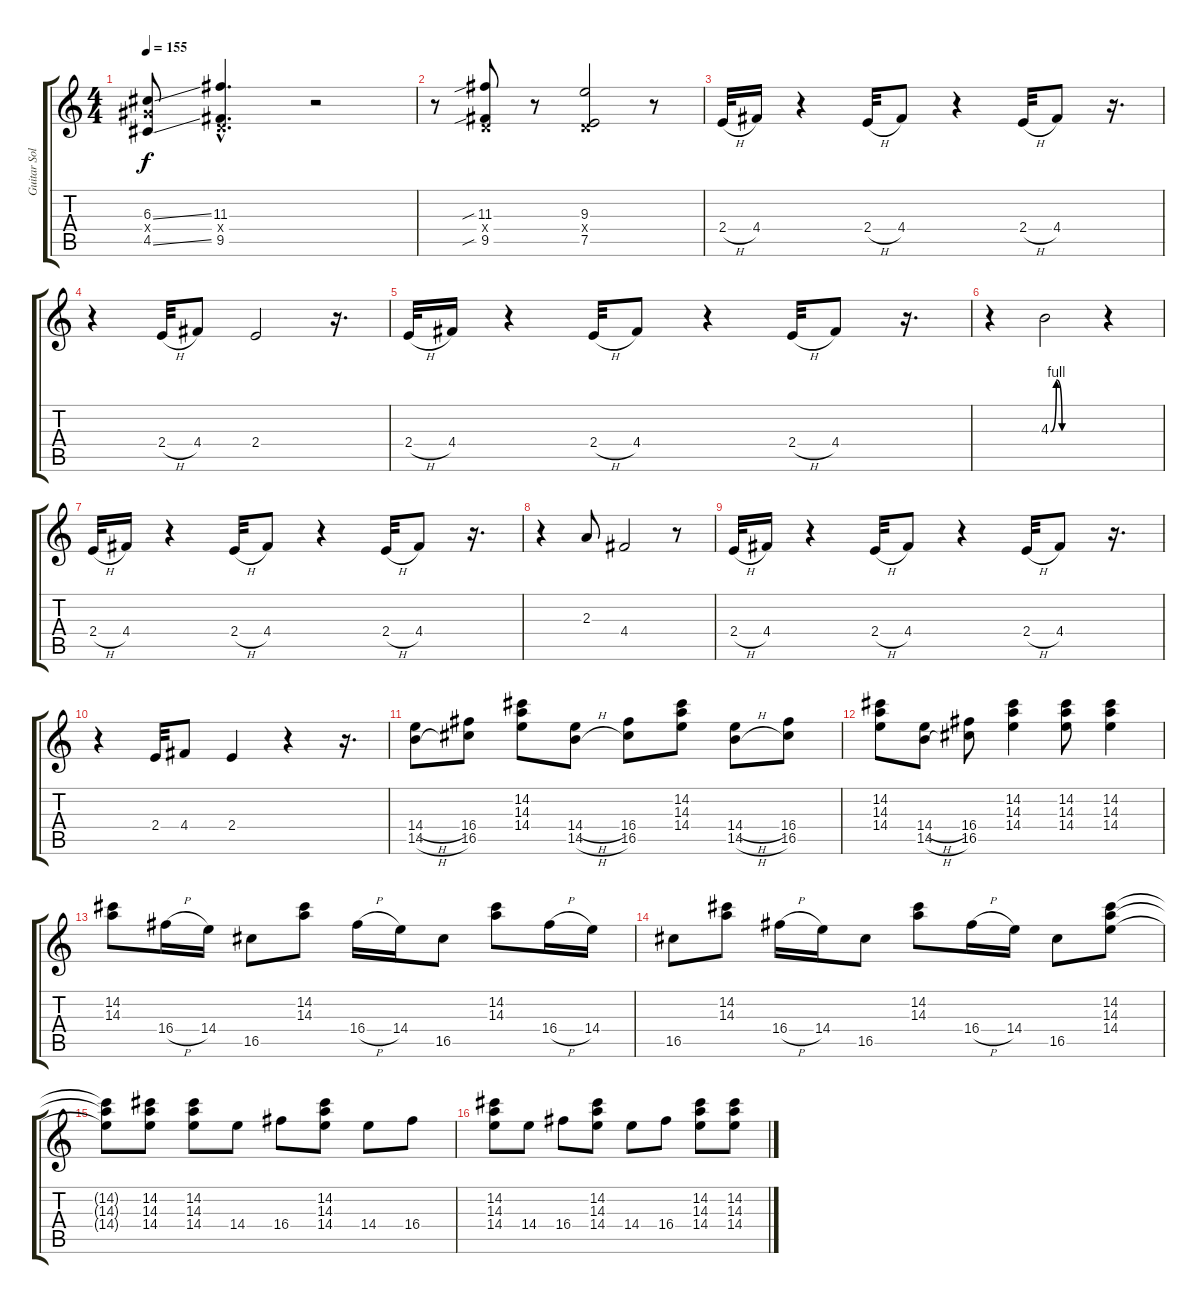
\track ("Guitar Solo" "Guitar Sol") {instrument overdrivenguitar}
\staff {score tabs}
\tuning (E4 B3 G3 D3 A2 E2) {hide}
\ts (4 4)
\tempo 155
\clef g2
\ks c
(6.3{ss} 6.4{x} 4.5{ss}).8{dy f} (11.3{hac} 0.4{hac x} 9.5{hac}).4{d} r.2 |
r.8 (11.3{sib} 0.4{x} 9.5{sib}).8 r.8 (9.3 0.4{x} 7.5).2 r.8 |
2.4{h}.32 4.4.16 r.4 2.4{h}.32 4.4.8 r.4 2.4{h}.32 4.4.8 r.16{d} |
r.4 2.4{h}.32 4.4.8 2.4.2 r.16{d} |
2.4{h}.32 4.4.16 r.4 2.4{h}.32 4.4.8 r.4 2.4{h}.32 4.4.8 r.16{d} |
r.4 4.3{be (custom 0 0 7 4 14 0 20 0 45 0 60 0)}.2 r.4 |
2.4{h}.32 4.4.16 r.4 2.4{h}.32 4.4.8 r.4 2.4{h}.32 4.4.8 r.16{d} |
r.4 2.3.8 4.4.2 r.8 |
2.4{h}.32 4.4.16 r.4 2.4{h}.32 4.4.8 r.4 2.4{h}.32 4.4.8 r.16{d} |
r.4 2.4.32 4.4.8 2.4.4 r.4 r.16{d} |
(14.4{h} 14.5{h}).8 (16.4 16.5).8 (14.2 14.3 14.4).8 (14.4{h} 14.5{h}).8 (16.4 16.5).8 (14.2 14.3 14.4).8 (14.4{h} 14.5{h}).8 (16.4 16.5).8 |
(14.2 14.3 14.4).8 (14.4{h} 14.5{h}).8 (16.4 16.5).8 (14.2 14.3 14.4).4 (14.2 14.3 14.4).8 (14.2 14.3 14.4).4 |
(14.2 14.3).8 16.4{h}.16 14.4.16 16.5.8 (14.2 14.3).8 16.4{h}.16 14.4.16 16.5.8 (14.2 14.3).8 16.4{h}.16 14.4.16 |
16.5.8 (14.2 14.3).8 16.4{h}.16 14.4.16 16.5.8 (14.2 14.3).8 16.4{h}.16 14.4.16 16.5.8 (14.2 14.3 14.4).8 |
(14.2{t} 14.3{t} 14.4{t}).8 (14.2 14.3 14.4).8 (14.2 14.3 14.4).8 14.4.8 16.4.8 (14.2 14.3 14.4).8 14.4.8 16.4.8 |
(14.2 14.3 14.4).8 14.4.8 16.4.8 (14.2 14.3 14.4).8 14.4.8 16.4.8 (14.2 14.3 14.4).8 (14.2 14.3 14.4).8
